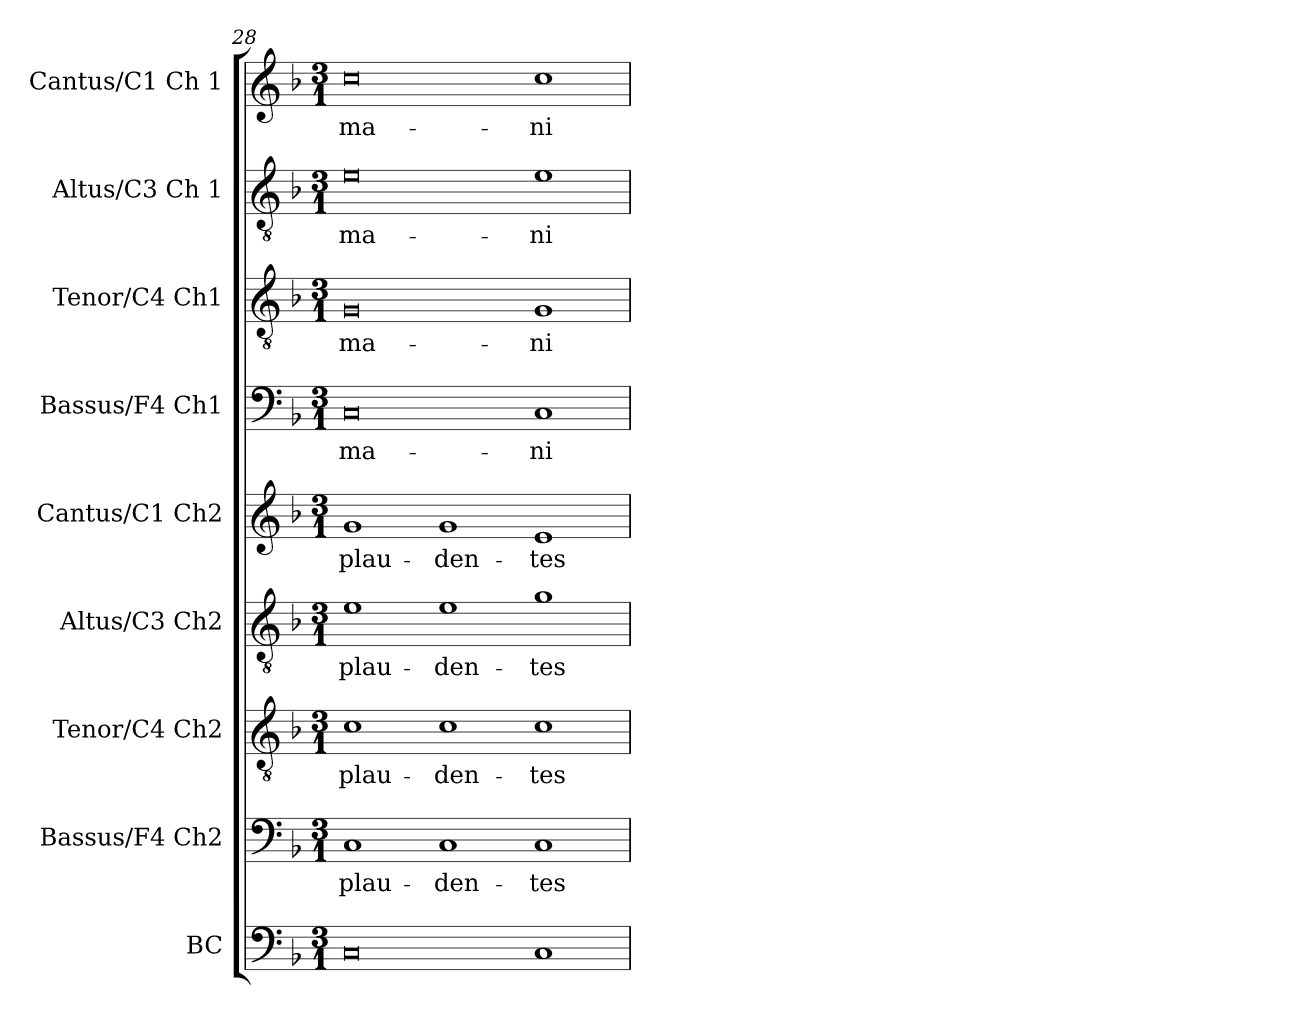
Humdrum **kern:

**kern	**kern	**text	**kern	**text	**kern	**text	**kern	**text	**kern	**text	**kern	**text	**kern	**text	**kern	**text
*part9	*part8	*part8	*part7	*part7	*part6	*part6	*part5	*part5	*part4	*part4	*part3	*part3	*part2	*part2	*part1	*part1
*staff9	*staff8	*staff8	*staff7	*staff7	*staff6	*staff6	*staff5	*staff5	*staff4	*staff4	*staff3	*staff3	*staff2	*staff2	*staff1	*staff1
*I"BC	*I"Bassus/F4  Ch2	*	*I"Tenor/C4  Ch2	*	*I"Altus/C3  Ch2	*	*I"Cantus/C1  Ch2	*	*I"Bassus/F4  Ch1	*	*I"Tenor/C4  Ch1	*	*I"Altus/C3  Ch 1	*	*I"Cantus/C1  Ch 1	*
*	*I'Ch	*	*I'Ch	*	*I'Ch	*	*I'Ch	*	*I'Ch	*	*I'Ch	*	*I'Ch	*	*I'Ch	*
*clefF4	*clefF4	*	*clefGv2	*	*clefGv2	*	*clefG2	*	*clefF4	*	*clefGv2	*	*clefGv2	*	*clefG2	*
*k[b-]	*k[b-]	*	*k[b-]	*	*k[b-]	*	*k[b-]	*	*k[b-]	*	*k[b-]	*	*k[b-]	*	*k[b-]	*
*F:	*F:	*	*F:	*	*F:	*	*F:	*	*F:	*	*F:	*	*F:	*	*F:	*
*M3/1	*M3/1	*	*M3/1	*	*M3/1	*	*M3/1	*	*M3/1	*	*M3/1	*	*M3/1	*	*M3/1	*
=28	=28	=28	=28	=28	=28	=28	=28	=28	=28	=28	=28	=28	=28	=28	=28	=28
!	!	!LO:LY:b:cj	!	!LO:LY:b:cj	!	!LO:LY:b:cj	!	!LO:LY:b:cj	!	!LO:LY:b:cj	!	!LO:LY:b:cj	!	!LO:LY:b:cj	!	!LO:LY:b:cj
0C	1C	plau-	1c	plau-	1e	plau-	1g	plau-	0C	ma-	0G	ma-	0e	ma-	0cc	ma-
!	!	!LO:LY:b:cj	!	!LO:LY:b:cj	!	!LO:LY:b:cj	!	!LO:LY:b:cj	!	!	!	!	!	!	!	!
.	1C	-den-	1c	-den-	1e	-den-	1g	-den-	.	.	.	.	.	.	.	.
!	!	!LO:LY:b:cj	!	!LO:LY:b:cj	!	!LO:LY:b:cj	!	!LO:LY:b:cj	!	!LO:LY:b:cj	!	!LO:LY:b:cj	!	!LO:LY:b:cj	!	!LO:LY:b:cj
1C	1C	-tes	1c	-tes	1g	-tes	1e	-tes	1C	-ni-	1G	-ni-	1e	-ni-	1cc	-ni-
=	=	=	=	=	=	=	=	=	=	=	=	=	=	=	=	=
*-	*-	*-	*-	*-	*-	*-	*-	*-	*-	*-	*-	*-	*-	*-	*-	*-
